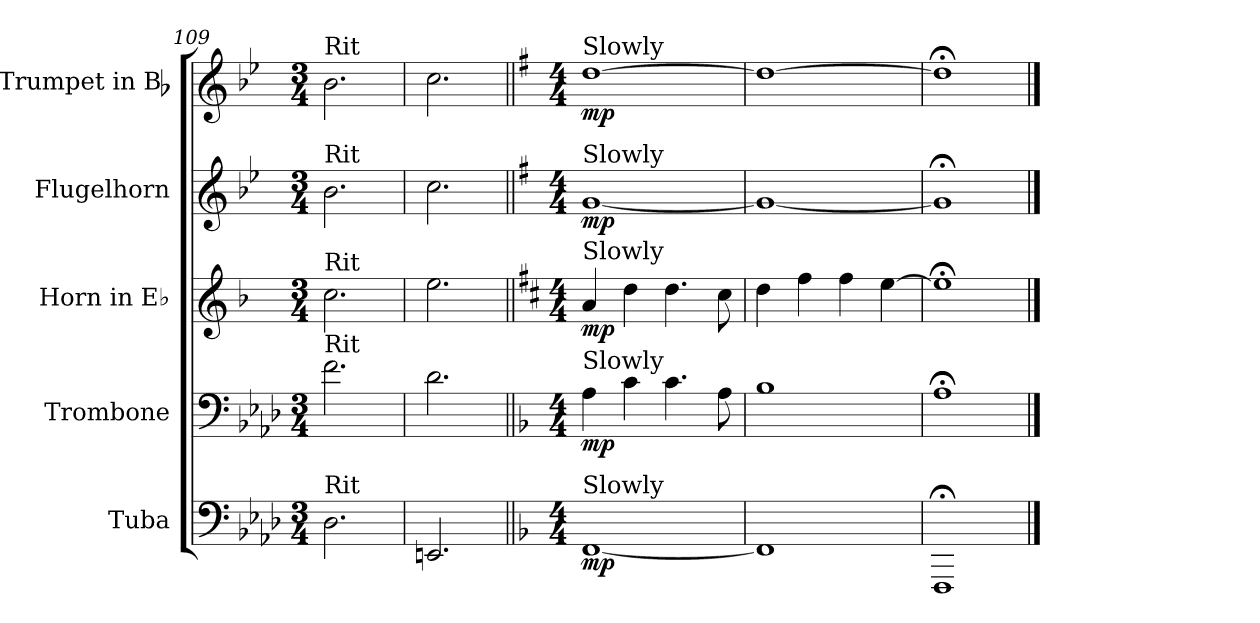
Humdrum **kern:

**kern	**dynam	**kern	**dynam	**kern	**dynam	**kern	**dynam	**kern	**dynam
*part5	*part5	*part4	*part4	*part3	*part3	*part2	*part2	*part1	*part1
*staff5	*staff5	*staff4	*staff4	*staff3	*staff3	*staff2	*staff2	*staff1	*staff1
*I"Tuba	*	*I"Trombone	*	*I"Horn in E♭	*	*I"Flugelhorn	*	*I"Trumpet in Bb	*
*I'Tba.	*	*I'Tbn.	*	*	*	*I'Flug.	*	*I'Tpt.	*
*clefF4	*	*clefF4	*	*clefG2	*	*clefG2	*	*clefG2	*
*	*	*	*	*ITrd5c9	*	*ITrd1c2	*	*ITrd1c2	*
*k[b-e-a-d-]	*	*k[b-e-a-d-]	*	*k[b-e-a-d-]	*	*k[b-e-a-d-]	*	*k[b-e-a-d-]	*
*A-:	*	*A-:	*	*A-:	*	*A-:	*	*A-:	*
*M3/4	*	*M3/4	*	*M3/4	*	*M3/4	*	*M3/4	*
=109	=109	=109	=109	=109	=109	=109	=109	=109	=109
!	!	!	!	!	!	!	!	!LO:TX:a:t=Rit	!
!	!	!	!	!	!	!LO:TX:a:t=Rit	!	!	!
!	!	!	!	!LO:TX:a:t=Rit	!	!	!	!	!
!	!	!LO:TX:a:t=Rit	!	!	!	!	!	!	!
!LO:TX:a:t=Rit	!	!	!	!	!	!	!	!	!
2.D-\	.	2.f\	.	2.e-\	.	2.a-\	.	2.a-\	.
=110	=110	=110	=110	=110	=110	=110	=110	=110	=110
*	*	*	*	*	*	*	*	*MM115	*
2.EEn/	.	2.d-\	.	2.g\	.	2.b-\	.	2.b-\	.
!!LO:PB:g=z
=111||	=111||	=111||	=111||	=111||	=111||	=111||	=111||	=111||	=111||
*k[b-]	*	*k[b-]	*	*k[b-]	*	*k[b-]	*	*k[b-]	*
*F:	*	*F:	*	*F:	*	*F:	*	*F:	*
*M4/4	*	*M4/4	*	*M4/4	*	*M4/4	*	*M4/4	*
*	*	*	*	*	*	*	*	*MM100	*
!	!	!	!	!	!	!	!	!LO:TX:a:t=Slowly	!
!	!	!	!	!	!	!LO:TX:a:t=Slowly	!	!	!
!	!	!	!	!LO:TX:a:t=Slowly	!	!	!	!	!
!	!	!LO:TX:a:t=Slowly	!	!	!	!	!	!	!
!LO:TX:a:t=Slowly	!	!	!	!	!	!	!	!	!
!	!LO:DY:b	!	!LO:DY:b	!	!LO:DY:b	!	!LO:DY:b	!	!LO:DY:b
[1FF	mp	4A\	mp	4c/	mp	[1f	mp	[1cc	mp
.	.	4c\	.	4f\	.	.	.	.	.
.	.	4.c\	.	4.f\	.	.	.	.	.
.	.	8A\	.	8e\	.	.	.	.	.
=112	=112	=112	=112	=112	=112	=112	=112	=112	=112
*	*	*	*	*	*	*	*	*MM90	*
1FF]	.	1B-	.	4f\	.	1f_	.	1cc_	.
.	.	.	.	4a\	.	.	.	.	.
.	.	.	.	4a\	.	.	.	.	.
.	.	.	.	[4g\	.	.	.	.	.
=113	=113	=113	=113	=113	=113	=113	=113	=113	=113
1FFF;<	.	1A;<	.	1g;<]	.	1f;<]	.	1cc;<]	.
==	==	==	==	==	==	==	==	==	==
*-	*-	*-	*-	*-	*-	*-	*-	*-	*-
